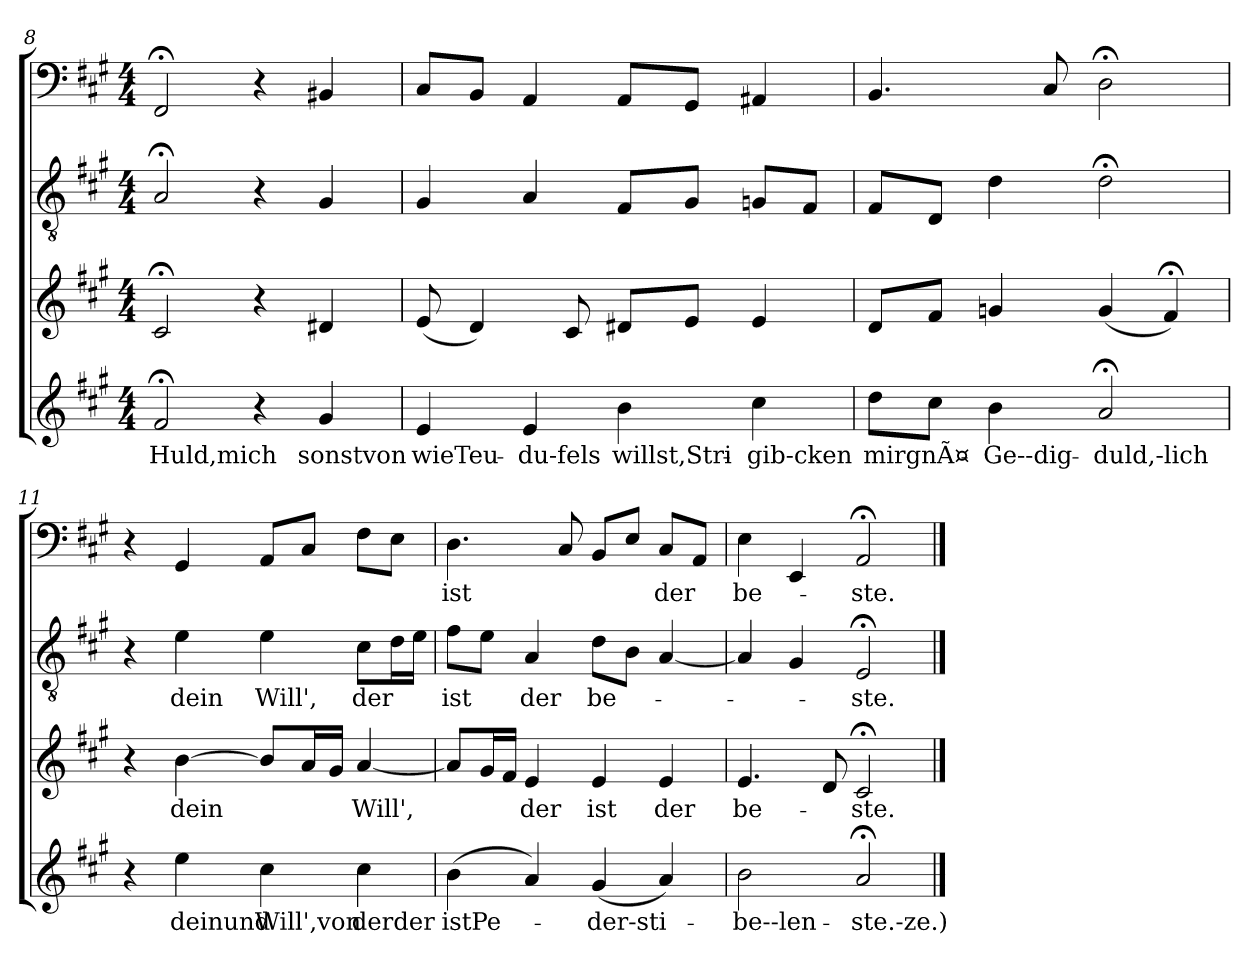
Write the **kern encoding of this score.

**kern	**text	**kern	**text	**kern	**text	**kern	**text
*part4	*part4	*part3	*part3	*part2	*part2	*part1	*part1
*staff4	*staff4	*staff3	*staff3	*staff2	*staff2	*staff1	*staff1
*clefG2	*	*clefG2	*	*clefGv2	*	*clefF4	*
*k[f#c#g#]	*	*k[f#c#g#]	*	*k[f#c#g#]	*	*k[f#c#g#]	*
*A:	*	*A:	*	*A:	*	*A:	*
*M4/4	*	*M4/4	*	*M4/4	*	*M4/4	*
=8	=8	=8	=8	=8	=8	=8	=8
2f#;<	Huld,mich	2c#;<	.	2A;<	.	2FF#;<	.
4r	.	4r	.	4r	.	4r	.
4g#	sonstvon	4d#X	.	4G#	.	4BB#X	.
=9	=9	=9	=9	=9	=9	=9	=9
4e	wieTeu-	(8e	.	4G#	.	8C#L	.
.	.	4d)	.	.	.	8BBJ	.
4e	du-fels	.	.	4A	.	4AA	.
.	.	8c#	.	.	.	.	.
4b	willst,Stri-	8d#XL	.	8F#L	.	8AAL	.
.	.	8eJ	.	8G#J	.	8GG#J	.
4cc#	gib-cken	4e	.	8GnL	.	4AA#X	.
.	.	.	.	8F#J	.	.	.
=10	=10	=10	=10	=10	=10	=10	=10
8ddL	mirgnÃ¤-	8dL	.	8F#L	.	4.BB	.
8cc#J	.	8f#J	.	8DJ	.	.	.
4b	Ge--dig-	4gn	.	4d	.	.	.
.	.	.	.	.	.	8C#	.
2a;<	-duld,-lich	(4g	.	2d;<	.	2D;<	.
.	.	4f#;<)	.	.	.	.	.
=11	=11	=11	=11	=11	=11	=11	=11
4r	.	4r	.	4r	.	4r	.
4ee	deinund	[4b	dein	4e	dein	4GG#	.
4cc#	Will',von	8bL]	.	4e	Will',	8AAL	.
.	.	16aL	.	.	.	8C#J	.
.	.	16g#JJ	.	.	.	.	.
4cc#	derder	[4a	Will',	8c#L	der	8F#L	.
.	.	.	.	16dL	.	8EJ	.
.	.	.	.	16eJJ	.	.	.
=12	=12	=12	=12	=12	=12	=12	=12
(4b	istPe-	8aL]	.	8f#L	ist	4.D	ist
.	.	16g#L	.	8eJ	.	.	.
.	.	16f#JJ	.	.	.	.	.
4a)	.	4e	der	4A	der	.	.
.	.	.	.	.	.	8C#	.
(4g#	der-sti-	4e	ist	8dL	be-	8BBL	.
.	.	.	.	8BJ	.	8EJ	.
4a)	.	4e	der	[4A	.	8C#L	der
.	.	.	.	.	.	8AAJ	.
=13	=13	=13	=13	=13	=13	=13	=13
2b	be--len-	4.e	be-	4A]	.	4E	be-
.	.	.	.	4G#	.	4EE	.
.	.	8d	.	.	.	.	.
2a;<	-ste.-ze.)	2c#;<	-ste.	2E;<	-ste.	2AA;<	-ste.
==	==	==	==	==	==	==	==
*-	*-	*-	*-	*-	*-	*-	*-
